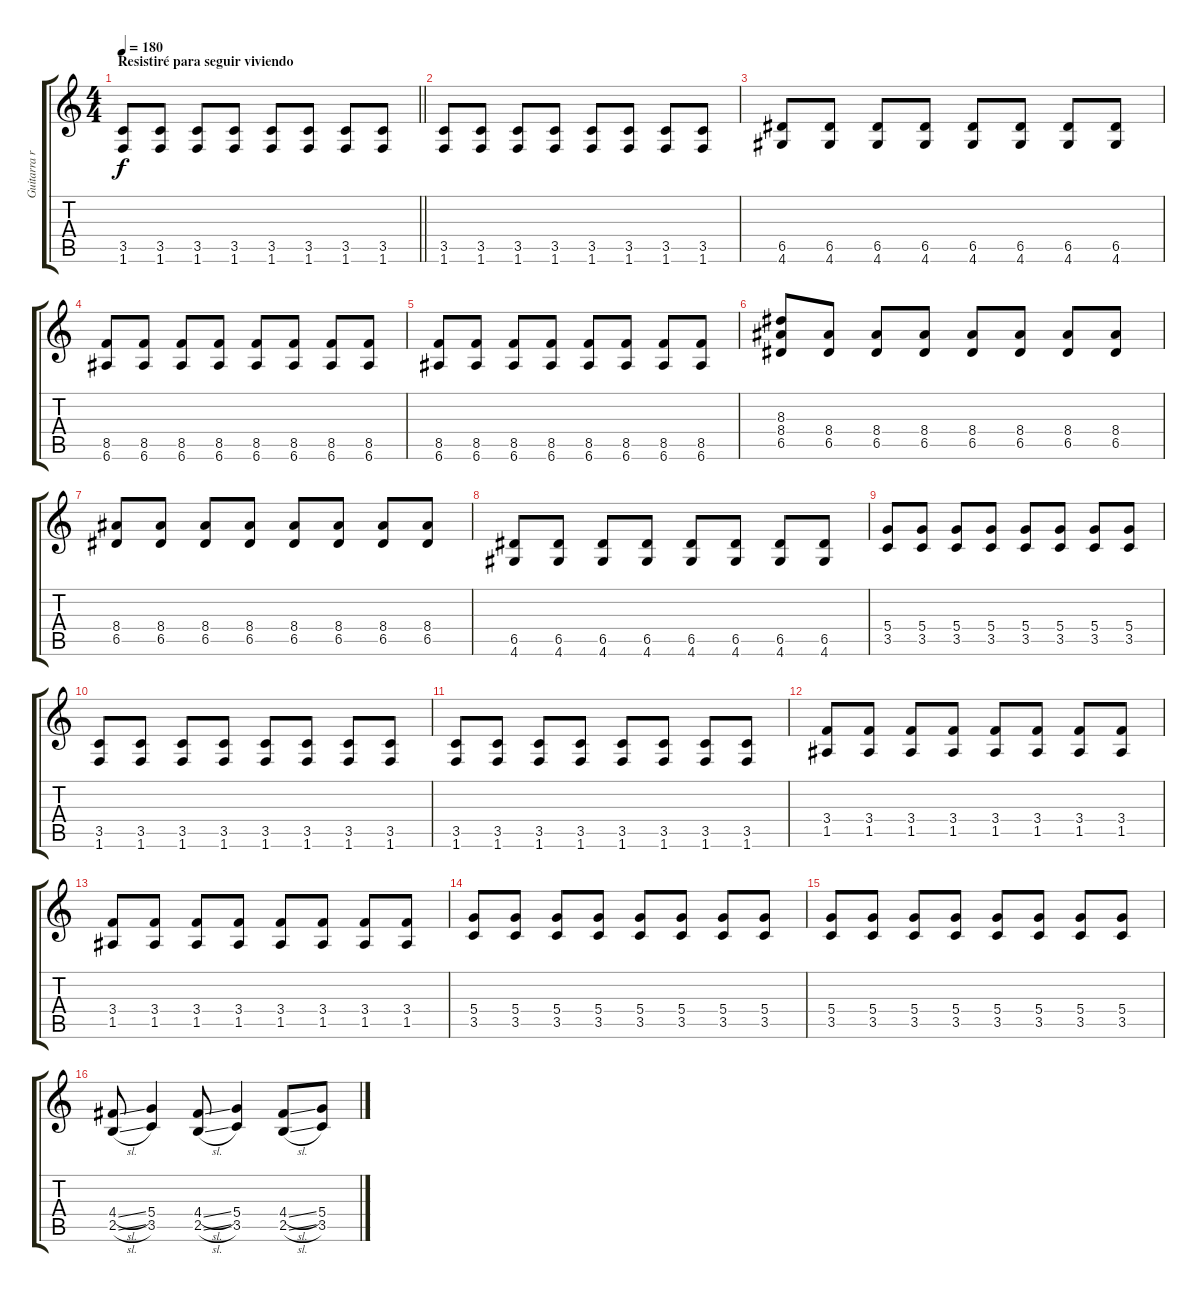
\track ("Guitarra rítmica" "Guitarra r") {instrument distortionguitar}
\staff {score tabs}
\tuning (E4 B3 G3 D3 A2 E2) {hide}
\ts (4 4)
\section ("" "Resistiré para seguir viviendo")
\tempo 180
\clef g2
\barLineRight lightlight
\ks c
(3.5 1.6).8{dy f} (3.5 1.6).8 (3.5 1.6).8 (3.5 1.6).8 (3.5 1.6).8 (3.5 1.6).8 (3.5 1.6).8 (3.5 1.6).8 |
(3.5 1.6).8 (3.5 1.6).8 (3.5 1.6).8 (3.5 1.6).8 (3.5 1.6).8 (3.5 1.6).8 (3.5 1.6).8 (3.5 1.6).8 |
(6.5 4.6).8 (6.5 4.6).8 (6.5 4.6).8 (6.5 4.6).8 (6.5 4.6).8 (6.5 4.6).8 (6.5 4.6).8 (6.5 4.6).8 |
(8.5 6.6).8 (8.5 6.6).8 (8.5 6.6).8 (8.5 6.6).8 (8.5 6.6).8 (8.5 6.6).8 (8.5 6.6).8 (8.5 6.6).8 |
(8.5 6.6).8 (8.5 6.6).8 (8.5 6.6).8 (8.5 6.6).8 (8.5 6.6).8 (8.5 6.6).8 (8.5 6.6).8 (8.5 6.6).8 |
(8.3 8.4 6.5).8 (8.4 6.5).8 (8.4 6.5).8 (8.4 6.5).8 (8.4 6.5).8 (8.4 6.5).8 (8.4 6.5).8 (8.4 6.5).8 |
(8.4 6.5).8 (8.4 6.5).8 (8.4 6.5).8 (8.4 6.5).8 (8.4 6.5).8 (8.4 6.5).8 (8.4 6.5).8 (8.4 6.5).8 |
(6.5 4.6).8 (6.5 4.6).8 (6.5 4.6).8 (6.5 4.6).8 (6.5 4.6).8 (6.5 4.6).8 (6.5 4.6).8 (6.5 4.6).8 |
(5.4 3.5).8 (5.4 3.5).8 (5.4 3.5).8 (5.4 3.5).8 (5.4 3.5).8 (5.4 3.5).8 (5.4 3.5).8 (5.4 3.5).8 |
(3.5 1.6).8 (3.5 1.6).8 (3.5 1.6).8 (3.5 1.6).8 (3.5 1.6).8 (3.5 1.6).8 (3.5 1.6).8 (3.5 1.6).8 |
(3.5 1.6).8 (3.5 1.6).8 (3.5 1.6).8 (3.5 1.6).8 (3.5 1.6).8 (3.5 1.6).8 (3.5 1.6).8 (3.5 1.6).8 |
(3.4 1.5).8 (3.4 1.5).8 (3.4 1.5).8 (3.4 1.5).8 (3.4 1.5).8 (3.4 1.5).8 (3.4 1.5).8 (3.4 1.5).8 |
(3.4 1.5).8 (3.4 1.5).8 (3.4 1.5).8 (3.4 1.5).8 (3.4 1.5).8 (3.4 1.5).8 (3.4 1.5).8 (3.4 1.5).8 |
(5.4 3.5).8 (5.4 3.5).8 (5.4 3.5).8 (5.4 3.5).8 (5.4 3.5).8 (5.4 3.5).8 (5.4 3.5).8 (5.4 3.5).8 |
(5.4 3.5).8 (5.4 3.5).8 (5.4 3.5).8 (5.4 3.5).8 (5.4 3.5).8 (5.4 3.5).8 (5.4 3.5).8 (5.4 3.5).8 |
(4.4{sl} 2.5{sl}).8 (5.4 3.5).4 (4.4{sl} 2.5{sl}).8 (5.4 3.5).4 (4.4{sl} 2.5{sl}).8 (5.4 3.5).8
